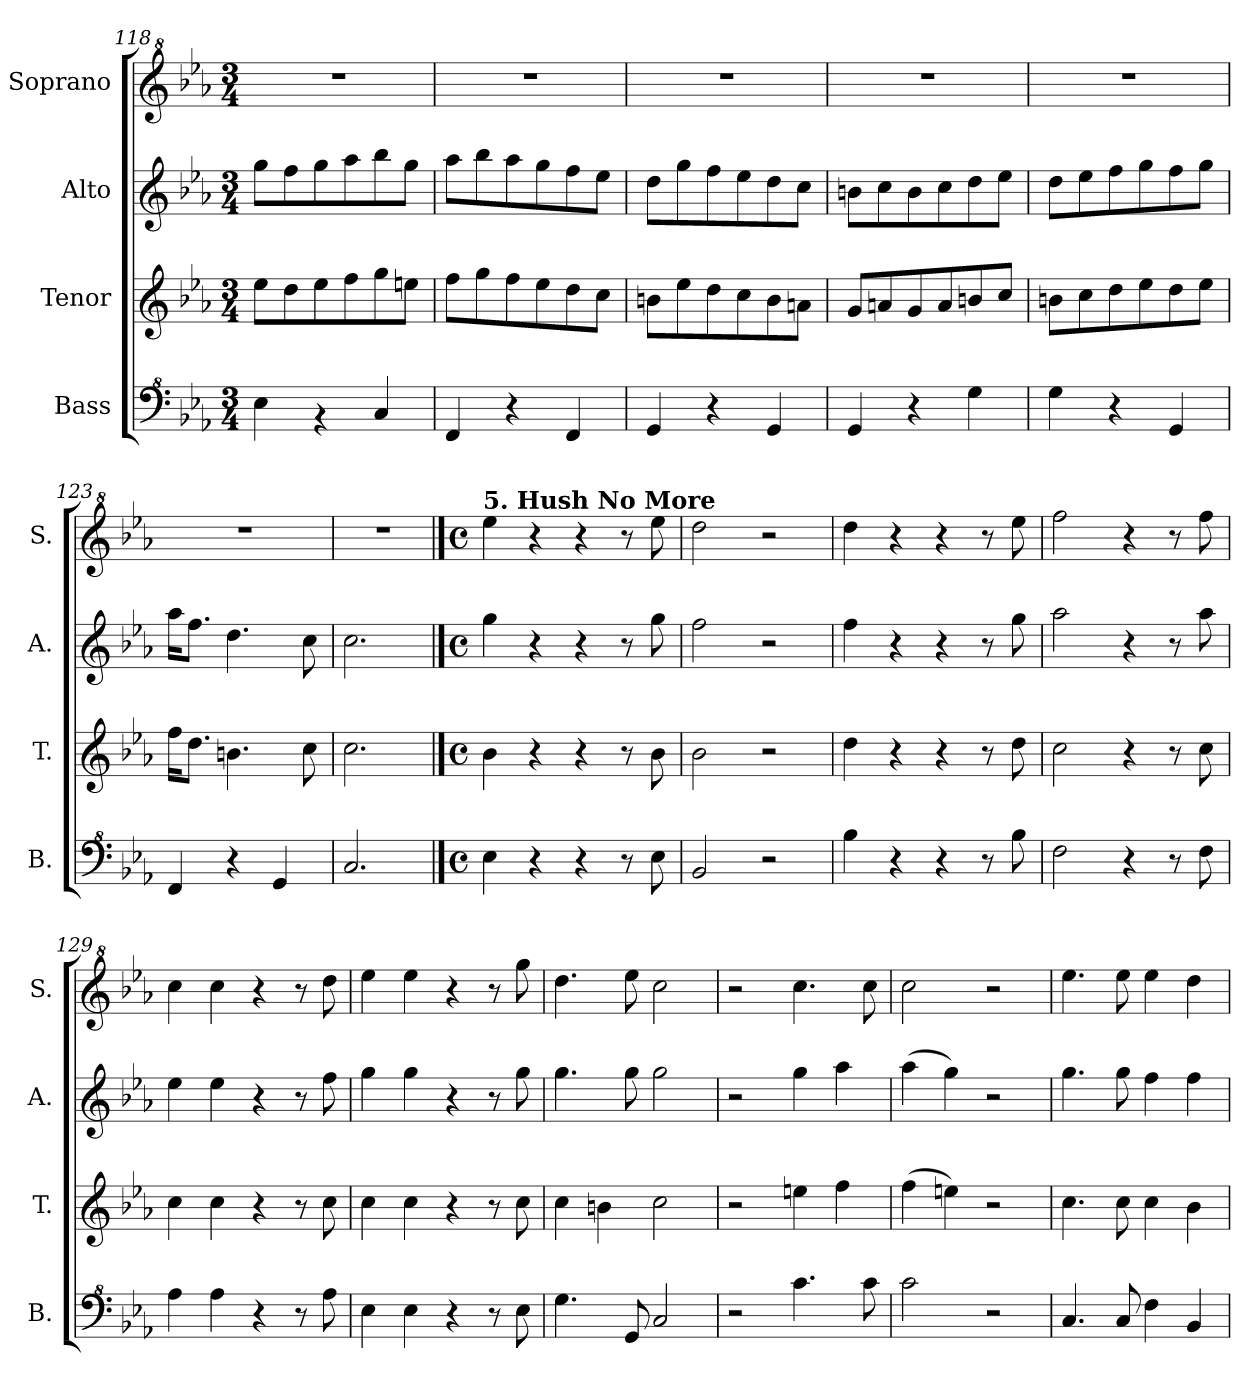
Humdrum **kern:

**kern	**kern	**kern	**kern
*part4	*part3	*part2	*part1
*staff4	*staff3	*staff2	*staff1
*I"Bass	*I"Tenor	*I"Alto	*I"Soprano
*I'B.	*I'T.	*I'A.	*I'S.
!!LO:LB:g=z
*clefF^4	*clefG2	*clefG2	*clefG^2
*k[b-e-a-]	*k[b-e-a-]	*k[b-e-a-]	*k[b-e-a-]
*M3/4	*M3/4	*M3/4	*M3/4
=118	=118	=118	=118
4e-\	8ee-\L	8gg\L	2.r
.	8dd\	8ff\	.
4rB	8ee-\	8gg\	.
.	8ff\	8aa-\	.
4c/	8gg\	8bb-\	.
.	8een\J	8gg\J	.
=119	=119	=119	=119
4F/	8ff\L	8aa-\L	2.r
.	8gg\	8bb-\	.
4r	8ff\	8aa-\	.
.	8ee-\	8gg\	.
4F/	8dd\	8ff\	.
.	8cc\J	8ee-\J	.
=120	=120	=120	=120
4G/	8bn\L	8dd\L	2.r
.	8ee-\	8gg\	.
4r	8dd\	8ff\	.
.	8cc\	8ee-\	.
4G/	8b\	8dd\	.
.	8an\J	8cc\J	.
=121	=121	=121	=121
4G/	8g/L	8bn\L	2.r
.	8an/	8cc\	.
4r	8g/	8b\	.
.	8a/	8cc\	.
4g\	8bn/	8dd\	.
.	8cc/J	8ee-\J	.
=122	=122	=122	=122
4g\	8bn\L	8dd\L	2.r
.	8cc\	8ee-\	.
4r	8dd\	8ff\	.
.	8ee-\	8gg\	.
4G/	8dd\	8ff\	.
.	8ee-\J	8gg\J	.
=123	=123	=123	=123
4F/	16ff\KL	16aa-\KL	2.r
.	8.dd\J	8.ff\J	.
4r	4.bn\	4.dd\	.
4G/	.	.	.
.	8cc\	8cc\	.
=124	=124	=124	=124
2.c/	2.cc\	2.cc\	2.r
!!LO:LB:g=z
==125	==125	==125	==125
*M4/4	*M4/4	*M4/4	*M4/4
*met(c)	*met(c)	*met(c)	*met(c)
!	!	!	!LO:TX:a:B:t=5. Hush No More
4e-\	4b-\	4gg\	4eee-\
4r	4r	4r	4r
4r	4r	4r	4r
8r	8r	8r	8r
8e-\	8b-\	8gg\	8eee-\
=126	=126	=126	=126
2B-/	2b-\	2ff\	2ddd\
2r	2r	2r	2r
=127	=127	=127	=127
4b-\	4dd\	4ff\	4ddd\
4r	4r	4r	4r
4r	4r	4r	4r
8r	8r	8r	8r
8b-\	8dd\	8gg\	8eee-\
=128	=128	=128	=128
2f\	2cc\	2aa-\	2fff\
4r	4r	4r	4r
8r	8r	8r	8r
8f\	8cc\	8aa-\	8fff\
=129	=129	=129	=129
4a-\	4cc\	4ee-\	4ccc\
4a-\	4cc\	4ee-\	4ccc\
4r	4r	4r	4r
8r	8r	8r	8r
8a-\	8cc\	8ff\	8ddd\
=130	=130	=130	=130
4e-\	4cc\	4gg\	4eee-\
4e-\	4cc\	4gg\	4eee-\
4r	4r	4r	4r
8r	8r	8r	8r
8e-\	8cc\	8gg\	8ggg\
=131	=131	=131	=131
4.g\	4cc\	4.gg\	4.ddd\
.	4bn\	.	.
8G/	.	8gg\	8eee-\
2c/	2cc\	2gg\	2ccc\
=132	=132	=132	=132
2r	2r	2r	2r
4.cc\	4een\	4gg\	4.ccc\
.	4ff\	4aa-\	.
8cc\	.	.	8ccc\
=133	=133	=133	=133
2cc\	(>4ff\	(>4aa-\	2ccc\
.	4een\)	4gg\)	.
2r	2r	2r	2r
=134	=134	=134	=134
4.c/	4.cc\	4.gg\	4.eee-\
8c/	8cc\	8gg\	8eee-\
4f\	4cc\	4ff\	4eee-\
4B-/	4b-\	4ff\	4ddd\
=	=	=	=
*-	*-	*-	*-
